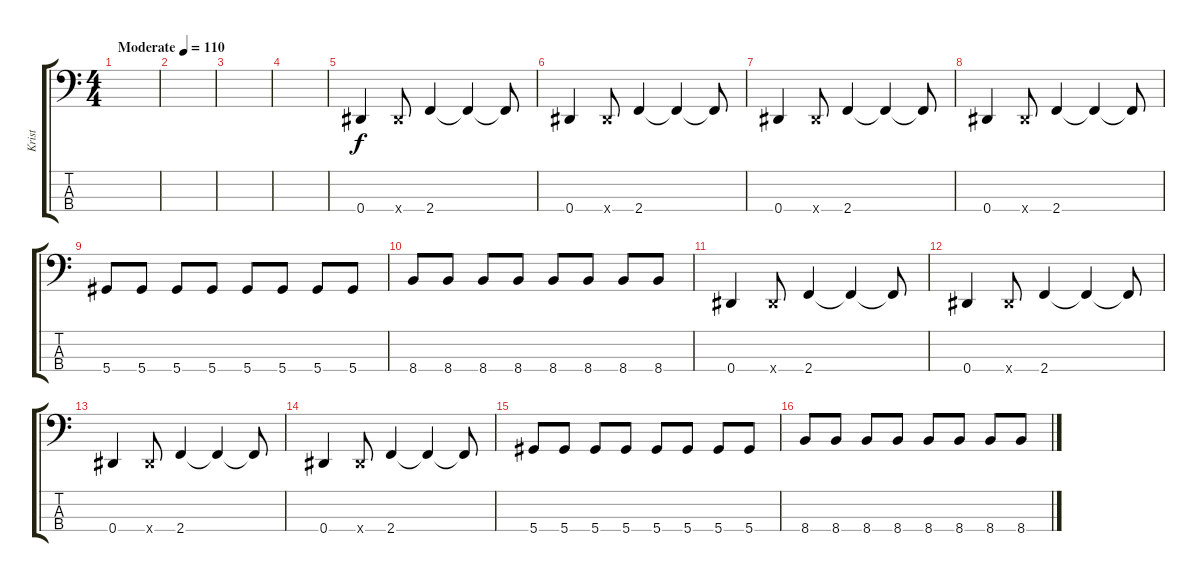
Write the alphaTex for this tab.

\track ("Krist" "Krist") {instrument electricbasspick}
\staff {score tabs}
\tuning (Gb2 Db2 Ab1 Eb1) {hide}
\ts (4 4)
\tempo (110 "Moderate")
\clef f4
\ks c
|
|
|
|
0.4.4 0.4{x}.8 2.4.4 2.4{t}.4 2.4{t}.8 |
0.4.4 0.4{x}.8 2.4.4 2.4{t}.4 2.4{t}.8 |
0.4.4 0.4{x}.8 2.4.4 2.4{t}.4 2.4{t}.8 |
0.4.4 0.4{x}.8 2.4.4 2.4{t}.4 2.4{t}.8 |
5.4.8 5.4.8 5.4.8 5.4.8 5.4.8 5.4.8 5.4.8 5.4.8 |
8.4.8 8.4.8 8.4.8 8.4.8 8.4.8 8.4.8 8.4.8 8.4.8 |
0.4.4 0.4{x}.8 2.4.4 2.4{t}.4 2.4{t}.8 |
0.4.4 0.4{x}.8 2.4.4 2.4{t}.4 2.4{t}.8 |
0.4.4 0.4{x}.8 2.4.4 2.4{t}.4 2.4{t}.8 |
0.4.4 0.4{x}.8 2.4.4 2.4{t}.4 2.4{t}.8 |
5.4.8 5.4.8 5.4.8 5.4.8 5.4.8 5.4.8 5.4.8 5.4.8 |
8.4.8 8.4.8 8.4.8 8.4.8 8.4.8 8.4.8 8.4.8 8.4.8
